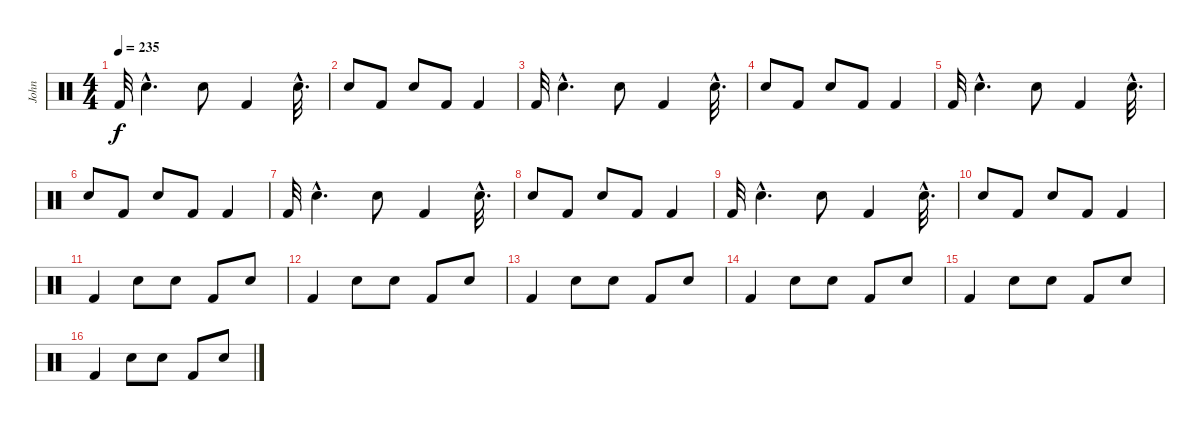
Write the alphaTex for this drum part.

\track ("John" "John") {instrument percussion}
\staff {score}
\articulation defaults
\ts (4 4)
\tempo 235
\clef neutral
\ks c "Kick (hit) 2".32{dy f} "Snare (hit) 2"{hac}.4{d} "Snare (hit) 2".8 "Kick (hit) 2".4 "Snare (hit) 2"{hac}.32{d}
|
"Snare (hit) 2".8 "Kick (hit) 2".8 "Snare (hit) 2".8 "Kick (hit) 2".8 "Kick (hit) 2".4 |
"Kick (hit) 2".32 "Snare (hit) 2"{hac}.4{d} "Snare (hit) 2".8 "Kick (hit) 2".4 "Snare (hit) 2"{hac}.32{d} |
"Snare (hit) 2".8 "Kick (hit) 2".8 "Snare (hit) 2".8 "Kick (hit) 2".8 "Kick (hit) 2".4 |
"Kick (hit) 2".32 "Snare (hit) 2"{hac}.4{d} "Snare (hit) 2".8 "Kick (hit) 2".4 "Snare (hit) 2"{hac}.32{d} |
"Snare (hit) 2".8 "Kick (hit) 2".8 "Snare (hit) 2".8 "Kick (hit) 2".8 "Kick (hit) 2".4 |
"Kick (hit) 2".32 "Snare (hit) 2"{hac}.4{d} "Snare (hit) 2".8 "Kick (hit) 2".4 "Snare (hit) 2"{hac}.32{d} |
"Snare (hit) 2".8 "Kick (hit) 2".8 "Snare (hit) 2".8 "Kick (hit) 2".8 "Kick (hit) 2".4 |
"Kick (hit) 2".32 "Snare (hit) 2"{hac}.4{d} "Snare (hit) 2".8 "Kick (hit) 2".4 "Snare (hit) 2"{hac}.32{d} |
"Snare (hit) 2".8 "Kick (hit) 2".8 "Snare (hit) 2".8 "Kick (hit) 2".8 "Kick (hit) 2".4 |
"Kick (hit) 2".4 "Snare (hit) 2".8 "Snare (hit) 2".8 "Kick (hit) 2".8 "Snare (hit) 2".8 |
"Kick (hit) 2".4 "Snare (hit) 2".8 "Snare (hit) 2".8 "Kick (hit) 2".8 "Snare (hit) 2".8 |
"Kick (hit) 2".4 "Snare (hit) 2".8 "Snare (hit) 2".8 "Kick (hit) 2".8 "Snare (hit) 2".8 |
"Kick (hit) 2".4 "Snare (hit) 2".8 "Snare (hit) 2".8 "Kick (hit) 2".8 "Snare (hit) 2".8 |
"Kick (hit) 2".4 "Snare (hit) 2".8 "Snare (hit) 2".8 "Kick (hit) 2".8 "Snare (hit) 2".8 |
"Kick (hit) 2".4 "Snare (hit) 2".8 "Snare (hit) 2".8 "Kick (hit) 2".8 "Snare (hit) 2".8
